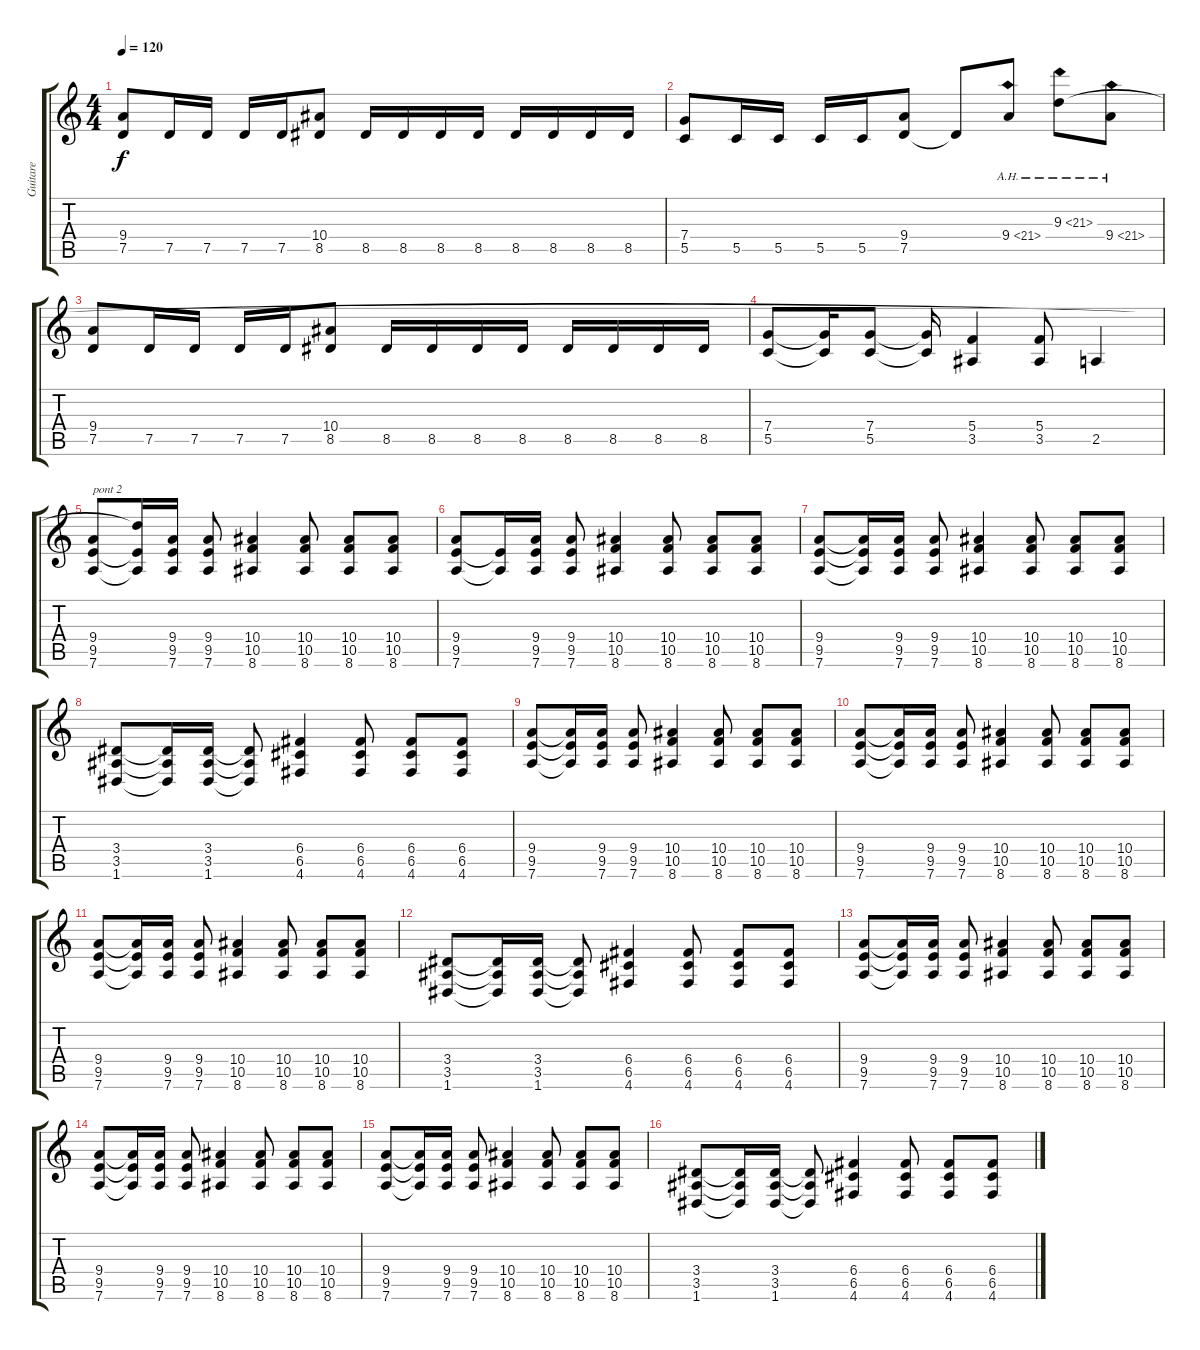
\track ("Guitare" "Guitare") {instrument distortionguitar}
\staff {score tabs}
\tuning (D4 A3 F3 C3 G2 D2) {hide}
\ts (4 4)
\tempo 120
\clef g2
\ks c
(9.4 7.5).8{dy f} 7.5.16 7.5.16 7.5.16 7.5.16 (10.4 8.5).8 8.5.16 8.5.16 8.5.16 8.5.16 8.5.16 8.5.16 8.5.16 8.5.16 |
(7.4 5.5).8 5.5.16 5.5.16 5.5.16 5.5.16 (9.4 7.5).8 7.5{t}.8 9.4{ah 12}.8 9.3{ah 12}.8 9.4{ah 12}.8 |
(9.4 7.5).8 7.5.16 7.5.16 7.5.16 7.5.16 (10.4 8.5).8 8.5.16 8.5.16 8.5.16 8.5.16 8.5.16 8.5.16 8.5.16 8.5.16 |
(7.4 5.5).8 (7.4{t} 5.5{t}).16 (7.4 5.5).8 (7.4{t} 5.5{t}).16 (5.4 3.5).4 (5.4 3.5).8 2.5.4 |
(9.4 9.5 7.6).8{txt "pont 2"} (9.3{t} 9.5{t} 7.6{t}).16 (9.4 9.5 7.6).16 (9.4 9.5 7.6).8 (10.4 10.5 8.6).4 (10.4 10.5 8.6).8 (10.4 10.5 8.6).8 (10.4 10.5 8.6).8 |
(9.4 9.5 7.6).8 (9.5{t} 7.6{t}).16 (9.4 9.5 7.6).16 (9.4 9.5 7.6).8 (10.4 10.5 8.6).4 (10.4 10.5 8.6).8 (10.4 10.5 8.6).8 (10.4 10.5 8.6).8 |
(9.4 9.5 7.6).8 (9.4{t} 9.5{t} 7.6{t}).16 (9.4 9.5 7.6).16 (9.4 9.5 7.6).8 (10.4 10.5 8.6).4 (10.4 10.5 8.6).8 (10.4 10.5 8.6).8 (10.4 10.5 8.6).8 |
(3.4 3.5 1.6).8 (3.4{t} 3.5{t} 1.6{t}).16 (3.4 3.5 1.6).16 (3.4{t} 3.5{t} 1.6{t}).8 (6.4 6.5 4.6).4 (6.4 6.5 4.6).8 (6.4 6.5 4.6).8 (6.4 6.5 4.6).8 |
(9.4 9.5 7.6).8 (9.4{t} 9.5{t} 7.6{t}).16 (9.4 9.5 7.6).16 (9.4 9.5 7.6).8 (10.4 10.5 8.6).4 (10.4 10.5 8.6).8 (10.4 10.5 8.6).8 (10.4 10.5 8.6).8 |
(9.4 9.5 7.6).8 (9.4{t} 9.5{t} 7.6{t}).16 (9.4 9.5 7.6).16 (9.4 9.5 7.6).8 (10.4 10.5 8.6).4 (10.4 10.5 8.6).8 (10.4 10.5 8.6).8 (10.4 10.5 8.6).8 |
(9.4 9.5 7.6).8 (9.4{t} 9.5{t} 7.6{t}).16 (9.4 9.5 7.6).16 (9.4 9.5 7.6).8 (10.4 10.5 8.6).4 (10.4 10.5 8.6).8 (10.4 10.5 8.6).8 (10.4 10.5 8.6).8 |
(3.4 3.5 1.6).8 (3.4{t} 3.5{t} 1.6{t}).16 (3.4 3.5 1.6).16 (3.4{t} 3.5{t} 1.6{t}).8 (6.4 6.5 4.6).4 (6.4 6.5 4.6).8 (6.4 6.5 4.6).8 (6.4 6.5 4.6).8 |
(9.4 9.5 7.6).8 (9.4{t} 9.5{t} 7.6{t}).16 (9.4 9.5 7.6).16 (9.4 9.5 7.6).8 (10.4 10.5 8.6).4 (10.4 10.5 8.6).8 (10.4 10.5 8.6).8 (10.4 10.5 8.6).8 |
(9.4 9.5 7.6).8 (9.4{t} 9.5{t} 7.6{t}).16 (9.4 9.5 7.6).16 (9.4 9.5 7.6).8 (10.4 10.5 8.6).4 (10.4 10.5 8.6).8 (10.4 10.5 8.6).8 (10.4 10.5 8.6).8 |
(9.4 9.5 7.6).8 (9.4{t} 9.5{t} 7.6{t}).16 (9.4 9.5 7.6).16 (9.4 9.5 7.6).8 (10.4 10.5 8.6).4 (10.4 10.5 8.6).8 (10.4 10.5 8.6).8 (10.4 10.5 8.6).8 |
(3.4 3.5 1.6).8 (3.4{t} 3.5{t} 1.6{t}).16 (3.4 3.5 1.6).16 (3.4{t} 3.5{t} 1.6{t}).8 (6.4 6.5 4.6).4 (6.4 6.5 4.6).8 (6.4 6.5 4.6).8 (6.4 6.5 4.6).8
